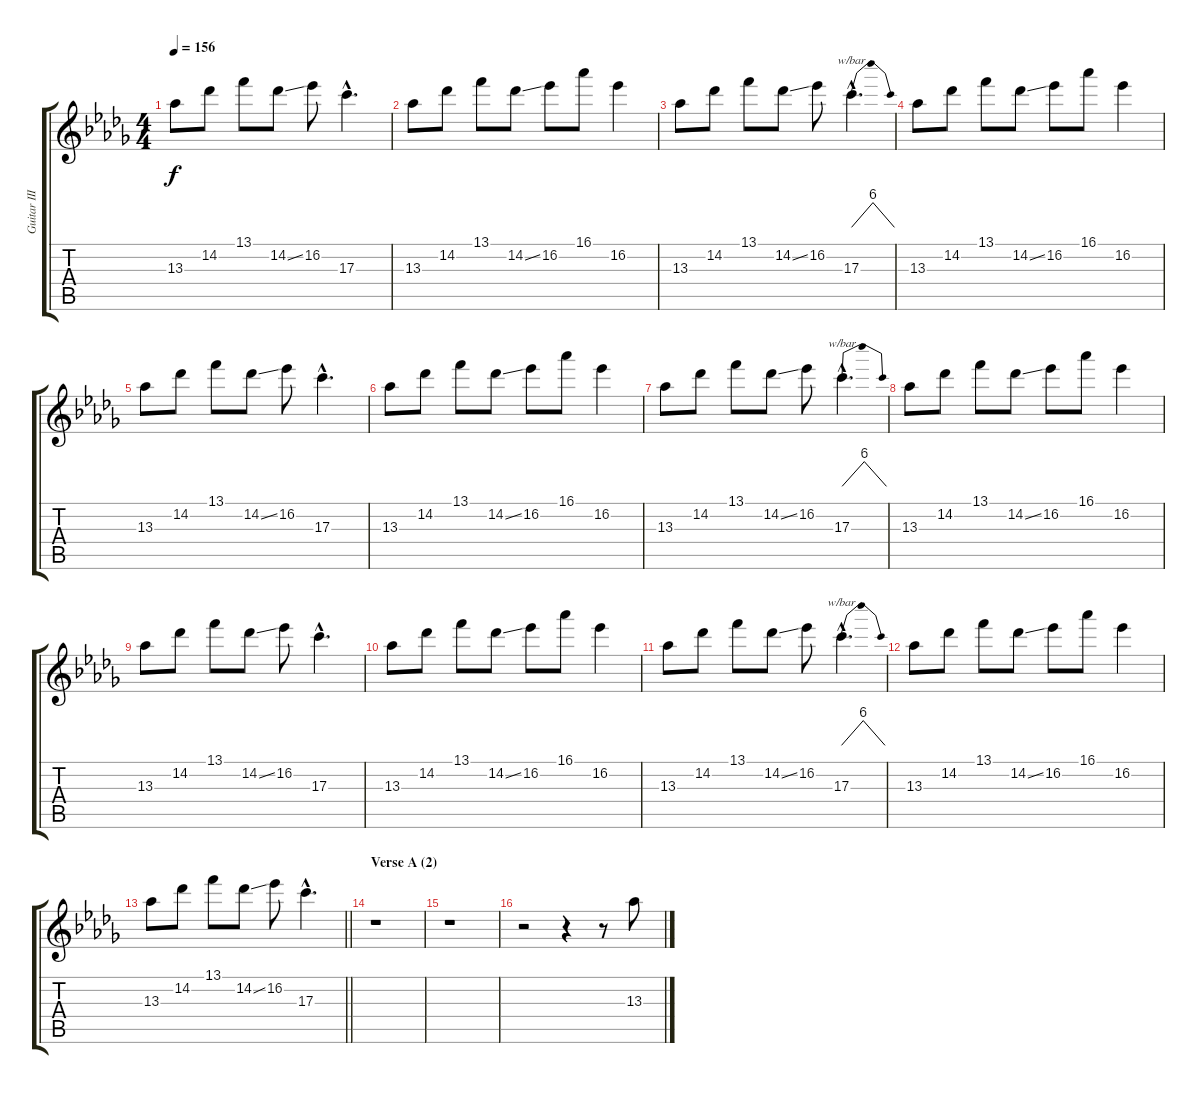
\track ("Guitar III" "Guitar III") {instrument electricguitarjazz}
\staff {score tabs}
\tuning (E4 B3 G3 D3 A2 E2) {hide}
\ts (4 4)
\tempo 156
\clef g2
\ks db
13.3.8{dy f} 14.2.8 13.1.8 14.2{ss}.8 16.2.8 17.3{hac}.4{d} |
13.3.8 14.2.8 13.1.8 14.2{ss}.8 16.2.8 16.1.8 16.2.4 |
13.3.8 14.2.8 13.1.8 14.2{ss}.8 16.2.8 17.3{hac}.4{d tbe (dip default 0 0 30 24 60 0)} |
13.3.8 14.2.8 13.1.8 14.2{ss}.8 16.2.8 16.1.8 16.2.4 |
13.3.8 14.2.8 13.1.8 14.2{ss}.8 16.2.8 17.3{hac}.4{d} |
13.3.8 14.2.8 13.1.8 14.2{ss}.8 16.2.8 16.1.8 16.2.4 |
13.3.8 14.2.8 13.1.8 14.2{ss}.8 16.2.8 17.3{hac}.4{d tbe (dip default 0 0 30 24 60 0)} |
13.3.8 14.2.8 13.1.8 14.2{ss}.8 16.2.8 16.1.8 16.2.4 |
13.3.8 14.2.8 13.1.8 14.2{ss}.8 16.2.8 17.3{hac}.4{d} |
13.3.8 14.2.8 13.1.8 14.2{ss}.8 16.2.8 16.1.8 16.2.4 |
13.3.8 14.2.8 13.1.8 14.2{ss}.8 16.2.8 17.3{hac}.4{d tbe (dip default 0 0 30 24 60 0)} |
13.3.8 14.2.8 13.1.8 14.2{ss}.8 16.2.8 16.1.8 16.2.4 |
\barLineRight lightlight
13.3.8 14.2.8 13.1.8 14.2{ss}.8 16.2.8 17.3{hac}.4{d} |
\section ("" "Verse A (2)")
r.1{instrument electricguitarjazz} |
r.1 |
r.2 r.4 r.8 13.3.8
